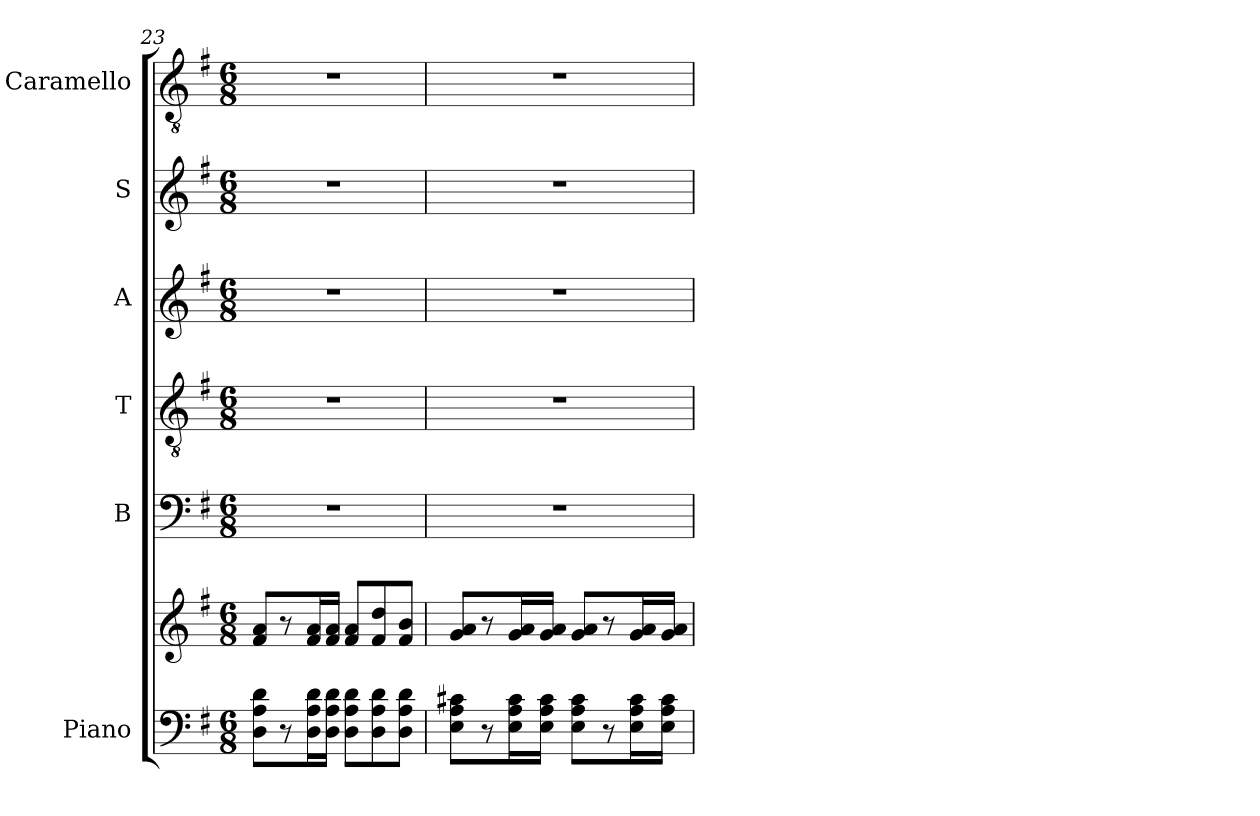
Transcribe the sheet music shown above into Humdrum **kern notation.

**kern	**kern	**kern	**kern	**kern	**kern	**kern
*part6	*part6	*part5	*part4	*part3	*part2	*part1
*staff7	*staff6	*staff5	*staff4	*staff3	*staff2	*staff1
*I"Piano	*	*I"B	*I"T	*I"A	*I"S	*I"Caramello
*I'Pno	*	*I'B	*I'T	*I'A	*I'S	*
*clefF4	*clefG2	*clefF4	*clefGv2	*clefG2	*clefG2	*clefGv2
*k[f#]	*k[f#]	*k[f#]	*k[f#]	*k[f#]	*k[f#]	*k[f#]
*M6/8	*M6/8	*M6/8	*M6/8	*M6/8	*M6/8	*M6/8
=23	=23	=23	=23	=23	=23	=23
8D\ 8A\ 8d\L	8f#/ 8a/L	2.r	2.r	2.r	2.r	2.r
8r	8r	.	.	.	.	.
16D\ 16A\ 16d\L	16f#/ 16a/L	.	.	.	.	.
16D\ 16A\ 16d\JJ	16f#/ 16a/JJ	.	.	.	.	.
8D\ 8A\ 8d\L	8f#/ 8a/L	.	.	.	.	.
8D\ 8A\ 8d\	8f#/ 8dd/	.	.	.	.	.
8D\ 8A\ 8d\J	8f#/ 8b/J	.	.	.	.	.
!!LO:LB:g=z
=24	=24	=24	=24	=24	=24	=24
8E\ 8A\ 8c#X\L	8g/ 8a/L	2.r	2.r	2.r	2.r	2.r
8r	8r	.	.	.	.	.
16E\ 16A\ 16c#\L	16g/ 16a/L	.	.	.	.	.
16E\ 16A\ 16c#\JJ	16g/ 16a/JJ	.	.	.	.	.
8E\ 8A\ 8c#\L	8g/ 8a/L	.	.	.	.	.
8r	8r	.	.	.	.	.
16E\ 16A\ 16c#\L	16g/ 16a/L	.	.	.	.	.
16E\ 16A\ 16c#\JJ	16g/ 16a/JJ	.	.	.	.	.
=	=	=	=	=	=	=
*-	*-	*-	*-	*-	*-	*-
